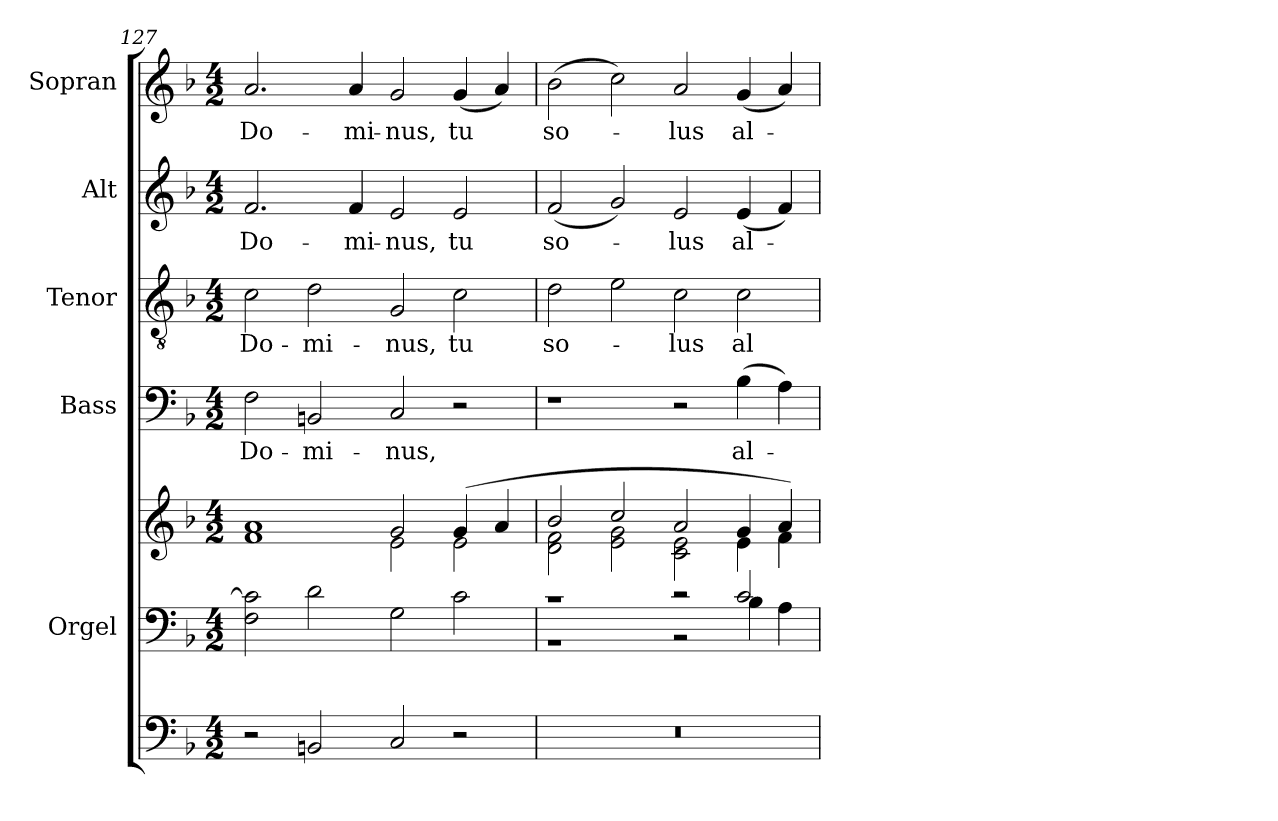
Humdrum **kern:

**kern	**kern	**kern	**kern	**text	**kern	**text	**kern	**text	**kern	**text
*part6	*part5	*part5	*part4	*part4	*part3	*part3	*part2	*part2	*part1	*part1
*staff7	*staff6	*staff5	*staff4	*staff4	*staff3	*staff3	*staff2	*staff2	*staff1	*staff1
*	*I"Orgel	*	*I"Bass	*	*I"Tenor	*	*I"Alt	*	*I"Sopran	*
*	*I'Org.	*	*I'B	*	*I'T	*	*I'A	*	*I'S	*
!!LO:LB:g=z
*clefF4	*clefF4	*clefG2	*clefF4	*	*clefGv2	*	*clefG2	*	*clefG2	*
*ITrd7c12	*	*	*	*	*	*	*	*	*	*
*k[b-]	*k[b-]	*k[b-]	*k[b-]	*	*k[b-]	*	*k[b-]	*	*k[b-]	*
*F:	*F:	*F:	*F:	*	*F:	*	*F:	*	*F:	*
*M4/2	*M4/2	*M4/2	*M4/2	*	*M4/2	*	*M4/2	*	*M4/2	*
=127	=127	=127	=127	=127	=127	=127	=127	=127	=127	=127
*	*	*^	*	*	*	*	*	*	*	*
!	!	!	!	!	!LO:LY:b	!	!LO:LY:b	!	!LO:LY:b	!	!LO:LY:b
2r	2F\ 2c\]	1a	1f	2F\	Do-	2c\	Do-	2.f/	Do-	2.a/	Do-
!	!	!	!	!	!LO:LY:b	!	!LO:LY:b	!	!	!	!
2BBBn/	2d\	.	.	2BBn/	-mi-	2d\	-mi-	.	.	.	.
!	!	!	!	!	!	!	!	!	!LO:LY:b	!	!LO:LY:b
.	.	.	.	.	.	.	.	4f/	-mi-	4a/	-mi-
!	!	!	!	!	!LO:LY:b	!	!LO:LY:b	!	!LO:LY:b	!	!LO:LY:b
2CC/	2G\	2g/	2e\	2C/	-nus,	2G/	-nus,	2e/	-nus,	2g/	-nus,
!	!	!	!	!	!	!	!LO:LY:b	!	!LO:LY:b	!	!LO:LY:b
2r	2c\	(4g/	2e\	2r	.	2c\	tu	2e/	tu	(<4g/	tu
.	.	4a/	.	.	.	.	.	.	.	4a/)	.
=128	=128	=128	=128	=128	=128	=128	=128	=128	=128	=128	=128
*	*^	*	*	*	*	*	*	*	*	*	*
!	!	!	!	!	!	!	!	!LO:LY:b	!	!LO:LY:b	!	!LO:LY:b
0r	1r	1r	2b-/	2d\ 2f\	1r	.	2d\	so-	(<2f/	so-	(>2b-\	so-
.	.	.	2cc/	2e\ 2g\	.	.	2e\	.	2g/)	.	2cc\)	.
!	!	!	!	!	!	!	!	!LO:LY:b	!	!LO:LY:b	!	!LO:LY:b
.	2r	2r	2a/	2c\ 2e\	2r	.	2c\	-lus	2e/	-lus	2a/	-lus
!	!	!	!	!	!	!LO:LY:b	!	!LO:LY:b	!	!LO:LY:b	!	!LO:LY:b
.	2c/	4B-\	4g/	4e\	(>4B-\	al-	2c\	al-	(<4e/	al-	(<4g/	al-
.	.	4A\	4a/)	4f\	4A\)	.	.	.	4f/)	.	4a/)	.
*	*v	*v	*	*	*	*	*	*	*	*	*	*
*	*	*v	*v	*	*	*	*	*	*	*	*
=	=	=	=	=	=	=	=	=	=	=
*-	*-	*-	*-	*-	*-	*-	*-	*-	*-	*-
